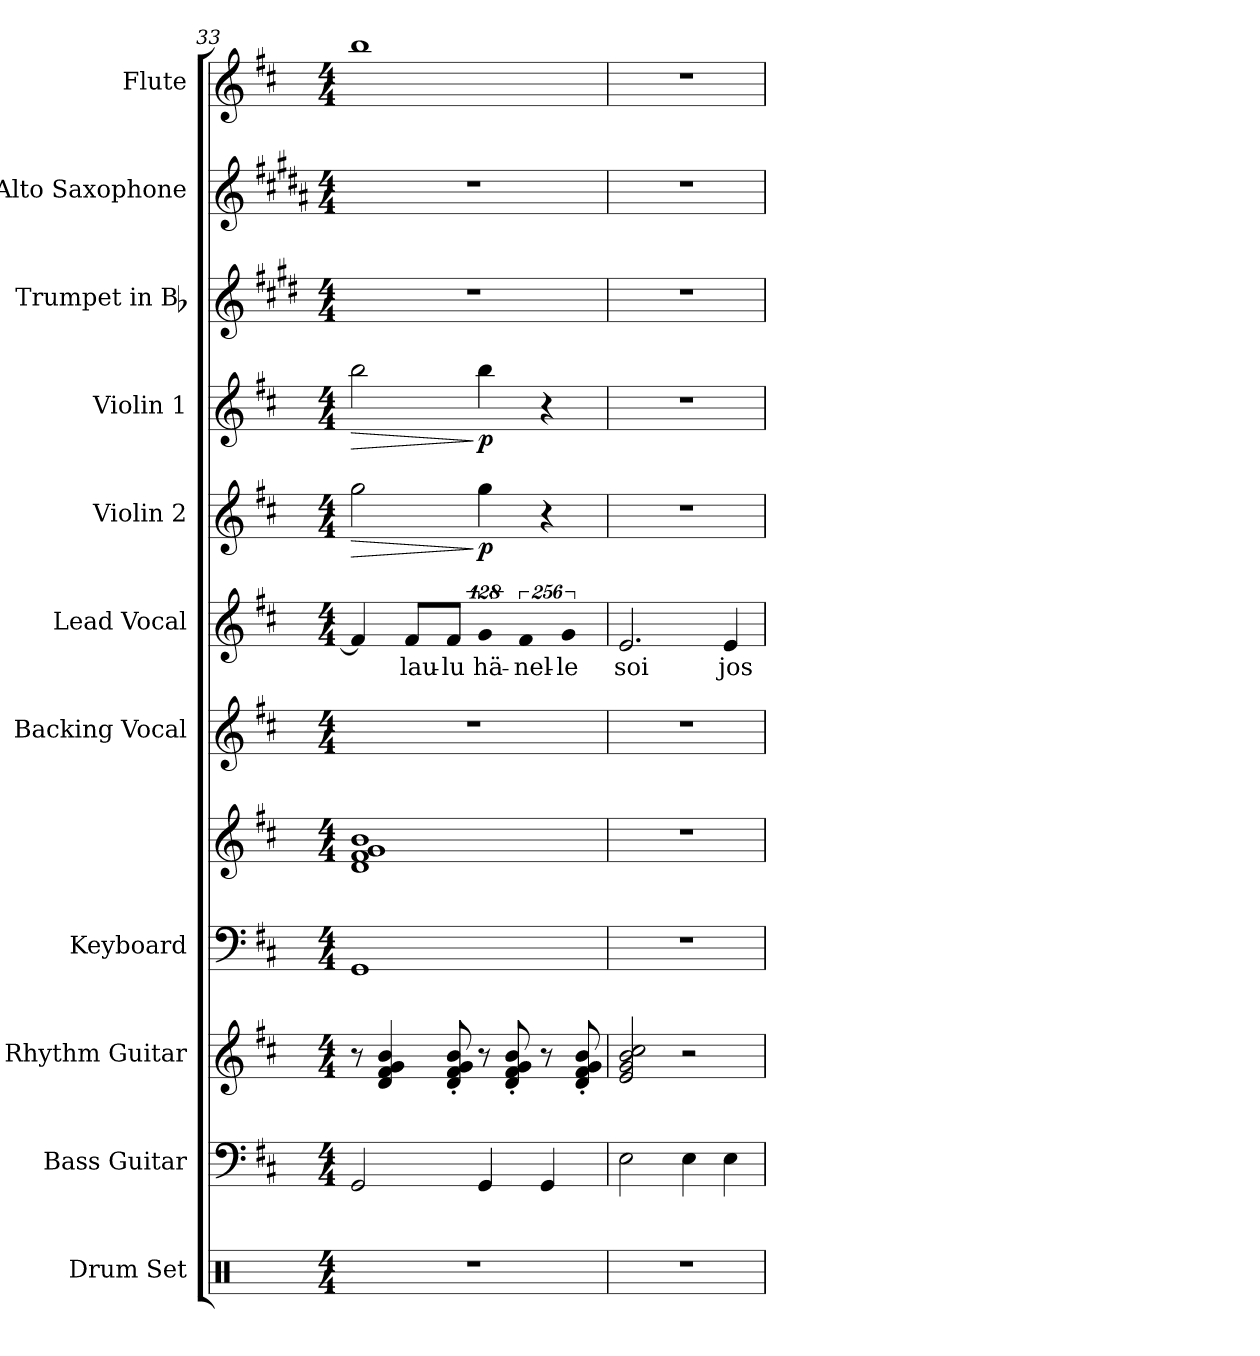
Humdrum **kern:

**kern	**kern	**kern	**kern	**kern	**kern	**kern	**text	**kern	**dynam	**kern	**dynam	**kern	**kern	**kern
*part11	*part10	*part9	*part8	*part8	*part7	*part6	*part6	*part5	*part5	*part4	*part4	*part3	*part2	*part1
*staff12	*staff11	*staff10	*staff9	*staff8	*staff7	*staff6	*staff6	*staff5	*staff5	*staff4	*staff4	*staff3	*staff2	*staff1
*I"Drum Set	*I"Bass Guitar	*I"Rhythm Guitar	*I"Keyboard	*	*I"Backing Vocal	*I"Lead Vocal	*	*I"Violin 2	*	*I"Violin 1	*	*I"Trumpet in Bb	*I"Alto Saxophone	*I"Flute
*I'Dr.	*I'Bass	*I'Rhy.	*I'Kbd.	*	*	*	*	*I'Vln. 2	*	*I'Vln. 1	*	*I'Tpt.	*I'Alto Sax.	*I'Fl.
*clefX	*clefF4	*clefG2	*clefF4	*clefG2	*clefG2	*clefG2	*	*clefG2	*	*clefG2	*	*clefG2	*clefG2	*clefG2
*	*ITrd7c12	*ITrd7c12	*	*	*	*	*	*	*	*	*	*ITrd1c2	*ITrd5c9	*
*k[]	*k[f#c#]	*k[f#c#]	*k[f#c#]	*k[f#c#]	*k[f#c#]	*k[f#c#]	*	*k[f#c#]	*	*k[f#c#]	*	*k[f#c#]	*k[f#c#]	*k[f#c#]
*C:	*b:	*b:	*b:	*b:	*b:	*b:	*	*b:	*	*b:	*	*b:	*b:	*b:
*M4/4	*M4/4	*M4/4	*M4/4	*M4/4	*M4/4	*M4/4	*	*M4/4	*	*M4/4	*	*M4/4	*M4/4	*M4/4
=33	=33	=33	=33	=33	=33	=33	=33	=33	=33	=33	=33	=33	=33	=33
!	!	!	!	!	!	!	!	!	!LO:HP:b	!	!LO:HP:b	!	!	!
1r	2GGGi/	8r	1GGi	1di 1f#i 1gi 1bi	1r	4f#i/]	.	2ggi\	>	2bbi\	>	1r	1r	1bbi
.	.	4Di/ 4F#i 4Gi 4Bi	.	.	.	.	.	.	.	.	.	.	.	.
!	!	!	!	!	!	!	!LO:LY:b:color=#000000	!	!	!	!	!	!	!
.	.	.	.	.	.	8f#i/L	lau-	.	.	.	.	.	.	.
!	!	!	!	!	!	!	!LO:LY:b:color=#000000	!	!	!	!	!	!	!
.	.	8Di/' 8F#i' 8Gi' 8Bi'	.	.	.	8f#i/J	-lu	.	.	.	.	.	.	.
!	!	!	!	!	!	!LO:N:vis=4	!	!	!	!	!	!	!	!
!	!	!	!	!	!	!	!LO:LY:b:color=#000000	!	!	!	!	!	!	!
.	4GGGi/	8r	.	.	.	512%85gi/	hä-	4ggi\	] p	4bbi\	] p	.	.	.
.	.	8Di/' 8F#i' 8Gi' 8Bi'	.	.	.	.	.	.	.	.	.	.	.	.
!	!	!	!	!	!	!LO:N:vis=4	!	!	!	!	!	!	!	!
!	!	!	!	!	!	!	!LO:LY:b:color=#000000	!	!	!	!	!	!	!
.	.	.	.	.	.	1024%171f#i/	-nel-	.	.	.	.	.	.	.
.	4GGGi/	8r	.	.	.	.	.	4r	.	4r	.	.	.	.
!	!	!	!	!	!	!LO:N:vis=4	!	!	!	!	!	!	!	!
!	!	!	!	!	!	!	!LO:LY:b:color=#000000	!	!	!	!	!	!	!
.	.	.	.	.	.	1024%171gi/	-le	.	.	.	.	.	.	.
.	.	8Di/' 8F#i' 8Gi' 8Bi'	.	.	.	.	.	.	.	.	.	.	.	.
=34	=34	=34	=34	=34	=34	=34	=34	=34	=34	=34	=34	=34	=34	=34
!	!	!	!	!	!	!	!LO:LY:b:color=#000000	!	!	!	!	!	!	!
1r	2EEi\	2Ei/ 2Gi 2Bi 2c#i	1r	1r	1r	2.ei/	soi	1r	.	1r	.	1r	1r	1r
.	4EEi\	2r	.	.	.	.	.	.	.	.	.	.	.	.
!	!	!	!	!	!	!	!LO:LY:b:color=#000000	!	!	!	!	!	!	!
.	4EEi\	.	.	.	.	4ei/	jos	.	.	.	.	.	.	.
=	=	=	=	=	=	=	=	=	=	=	=	=	=	=
*-	*-	*-	*-	*-	*-	*-	*-	*-	*-	*-	*-	*-	*-	*-
